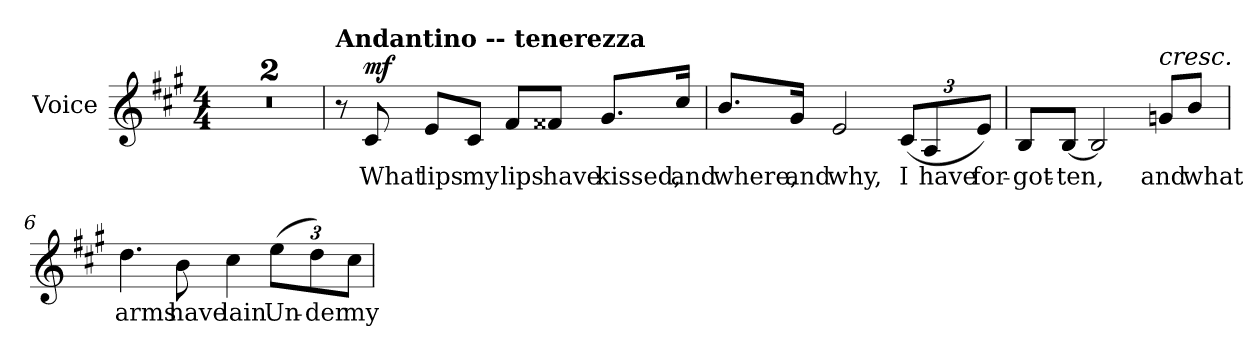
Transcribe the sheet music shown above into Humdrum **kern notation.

**kern	**text	**dynam
*part1	*part1	*part1
*staff1	*staff1	*staff1
*I"Voice	*	*
*I'Vo.	*	*
*clefG2	*	*
*k[f#c#g#]	*	*
*M4/4	*	*
=1	=1	=1
1r	.	.
=2	=2	=2
1r	.	.
=3	=3	=3
!LO:TX:a:B:t=Andantino -- tenerezza	!	!
8r	.	.
!	!LO:LY:b	!LO:DY:a
8c#/	What	mf
!	!LO:LY:b	!
8e/L	lips	.
!	!LO:LY:b	!
8c#/J	my	.
!	!LO:LY:b	!
8f#/L	lips	.
!	!LO:LY:b	!
8f##X/J	have	.
!	!LO:LY:b	!
8.g#/L	kissed,	.
!	!LO:LY:b	!
16cc#/Jk	and	.
=4	=4	=4
!	!LO:LY:b	!
8.b/L	where,	.
!	!LO:LY:b	!
16g#/Jk	and	.
!	!LO:LY:b	!
2e/	why,	.
*Xbrackettup	*	*
!	!LO:LY:b	!
(<12c#/L	I	.
!	!LO:LY:b	!
12A/	have	.
!	!LO:LY:b	!
12e/J)	for-	.
!!LO:LB:g=z
=5	=5	=5
!	!LO:LY:b	!
8B/L	-got-	.
!	!LO:LY:b	!
[8B/J	-ten,	.
2B/]	.	.
!LO:TX:a:i:t=cresc.	!	!
!	!LO:LY:b	!
8gn/L	and	.
!	!LO:LY:b	!
8b/J	what	.
=6	=6	=6
!	!LO:LY:b	!
4.dd\	arms	.
!	!LO:LY:b	!
8b\	have	.
!	!LO:LY:b	!
4cc#\	lain	.
!	!LO:LY:b	!
(>12ee\L	Un-	.
!	!LO:LY:b	!
12dd\)	-der	.
!	!LO:LY:b	!
12cc#\J	my	.
=	=	=
*-	*-	*-
